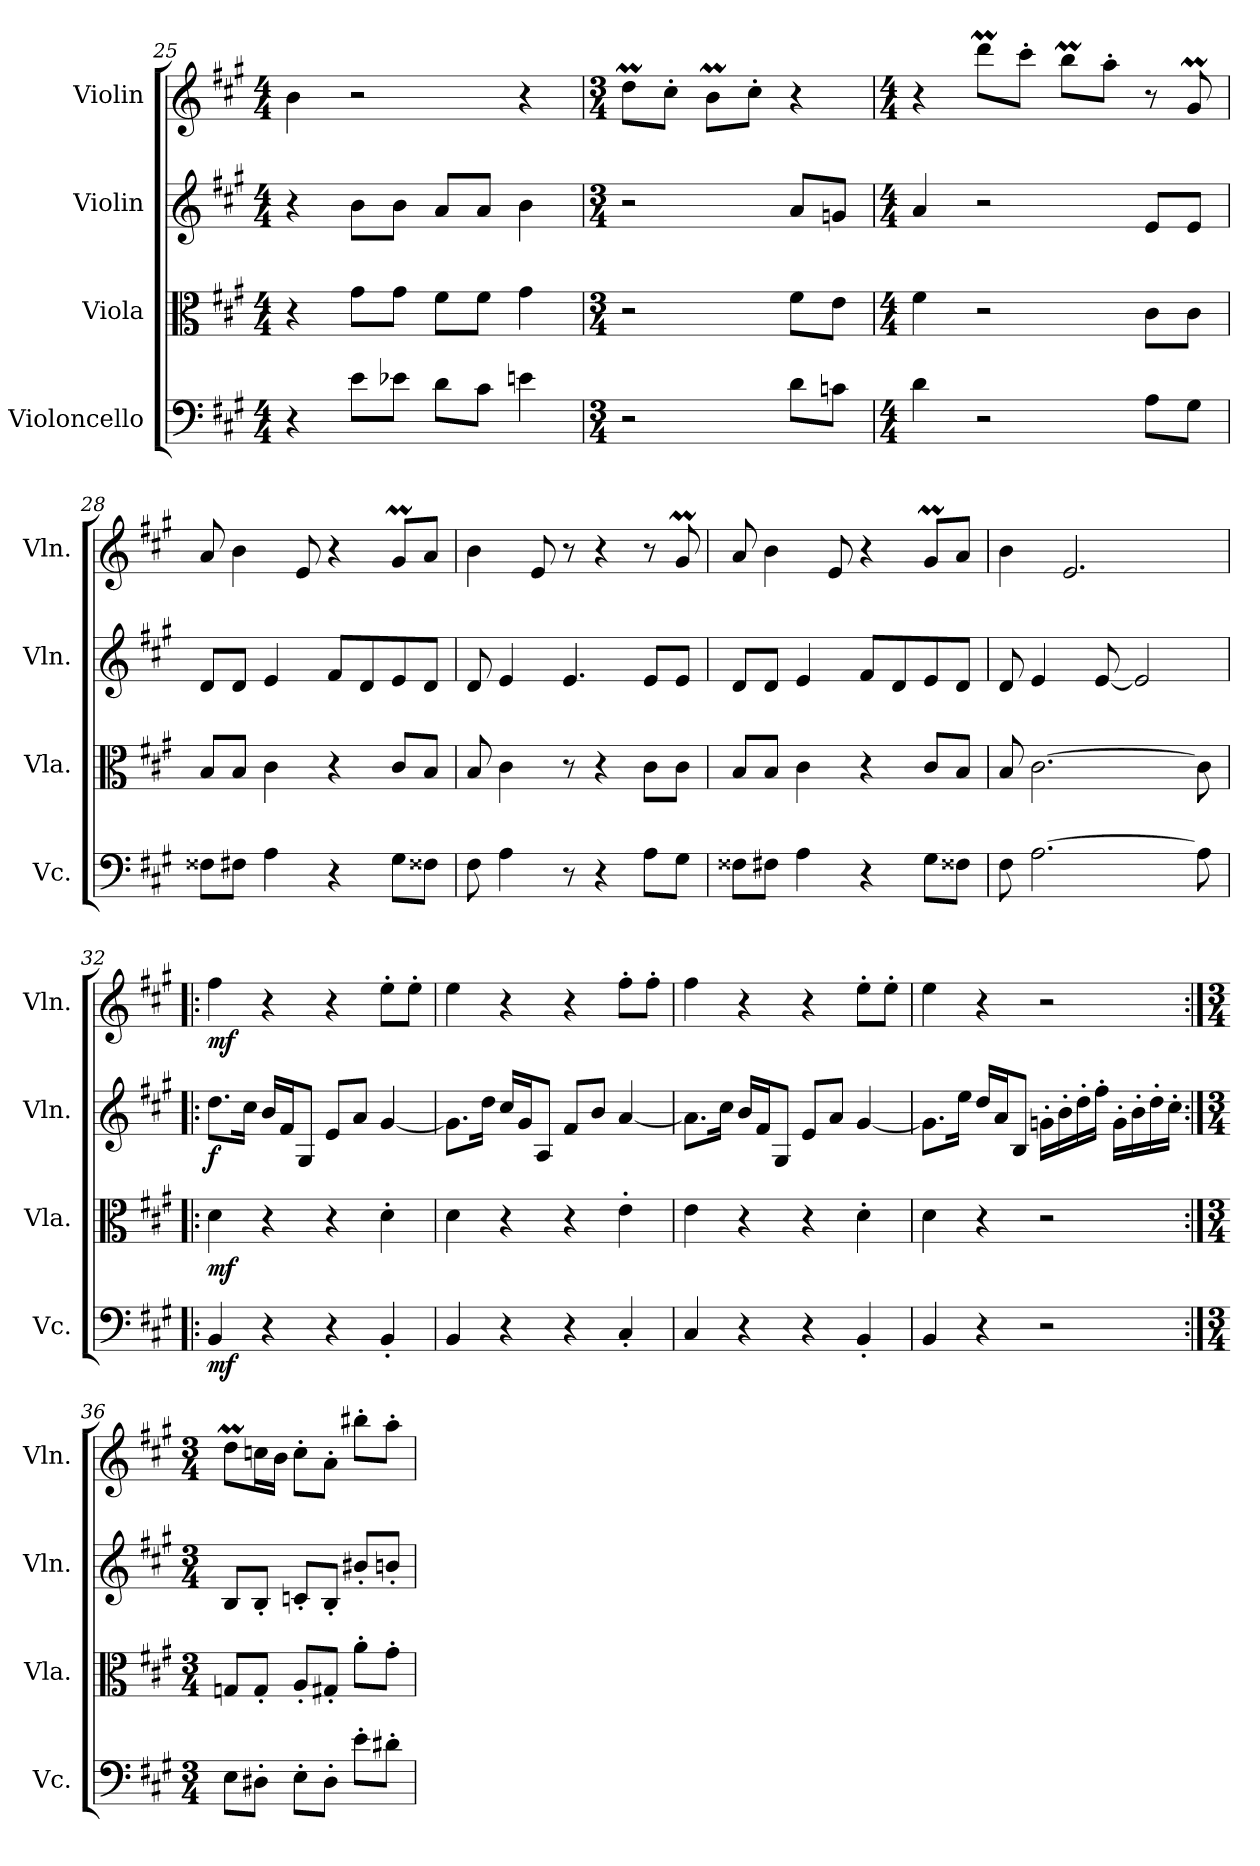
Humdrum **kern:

**kern	**dynam	**kern	**dynam	**kern	**dynam	**kern	**dynam
*part4	*part4	*part3	*part3	*part2	*part2	*part1	*part1
*staff4	*staff4	*staff3	*staff3	*staff2	*staff2	*staff1	*staff1
*I"Violoncello	*	*I"Viola	*	*I"Violin	*	*I"Violin	*
*I'Vc.	*	*I'Vla.	*	*I'Vln.	*	*I'Vln.	*
*clefF4	*	*clefC3	*	*clefG2	*	*clefG2	*
*k[f#c#g#]	*	*k[f#c#g#]	*	*k[f#c#g#]	*	*k[f#c#g#]	*
*M4/4	*	*M4/4	*	*M4/4	*	*M4/4	*
=25	=25	=25	=25	=25	=25	=25	=25
4r	.	4r	.	4r	.	4b\	.
8e\L	.	8g#\L	.	8b\L	.	2r	.
8e-X\J	.	8g#\J	.	8b\J	.	.	.
8d\L	.	8f#\L	.	8a/L	.	.	.
8c#\J	.	8f#\J	.	8a/J	.	.	.
4en\	.	4g#\	.	4b\	.	4r	.
=26	=26	=26	=26	=26	=26	=26	=26
*M3/4	*	*M3/4	*	*M3/4	*	*M3/4	*
2r	.	2r	.	2r	.	8ddM\L	.
.	.	.	.	.	.	8cc#'\J	.
.	.	.	.	.	.	8bM\L	.
.	.	.	.	.	.	8cc#'\J	.
8d\L	.	8f#\L	.	8a/L	.	4r	.
8cn\J	.	8e\J	.	8gn/J	.	.	.
!!LO:LB:g=z
=27	=27	=27	=27	=27	=27	=27	=27
*M4/4	*	*M4/4	*	*M4/4	*	*M4/4	*
4d\	.	4f#\	.	4a/	.	4r	.
2r	.	2r	.	2r	.	8dddM\L	.
.	.	.	.	.	.	8ccc#'\J	.
.	.	.	.	.	.	8bbM\L	.
.	.	.	.	.	.	8aa'\J	.
8A\L	.	8c#\L	.	8e/L	.	8r	.
8G#\J	.	8c#\J	.	8e/J	.	8g#m/	.
=28	=28	=28	=28	=28	=28	=28	=28
8F##X\L	.	8B/L	.	8d/L	.	8a/	.
8F#X\J	.	8B/J	.	8d/J	.	4b\	.
4A\	.	4c#\	.	4e/	.	.	.
.	.	.	.	.	.	8e/	.
4r	.	4r	.	8f#/L	.	4r	.
.	.	.	.	8d/	.	.	.
8G#\L	.	8c#/L	.	8e/	.	8g#m/L	.
8F##X\J	.	8B/J	.	8d/J	.	8a/J	.
=29	=29	=29	=29	=29	=29	=29	=29
8F#\	.	8B/	.	8d/	.	4b\	.
4A\	.	4c#\	.	4e/	.	.	.
.	.	.	.	.	.	8e/	.
8r	.	8r	.	4.e/	.	8r	.
4r	.	4r	.	.	.	4r	.
8A\L	.	8c#\L	.	8e/L	.	8r	.
8G#\J	.	8c#\J	.	8e/J	.	8g#m/	.
=30	=30	=30	=30	=30	=30	=30	=30
8F##X\L	.	8B/L	.	8d/L	.	8a/	.
8F#X\J	.	8B/J	.	8d/J	.	4b\	.
4A\	.	4c#\	.	4e/	.	.	.
.	.	.	.	.	.	8e/	.
4r	.	4r	.	8f#/L	.	4r	.
.	.	.	.	8d/	.	.	.
8G#\L	.	8c#/L	.	8e/	.	8g#m/L	.
8F##X\J	.	8B/J	.	8d/J	.	8a/J	.
!!LO:PB:g=z
=31	=31	=31	=31	=31	=31	=31	=31
8F#\	.	8B/	.	8d/	.	4b\	.
[2.A\	.	[2.c#\	.	4e/	.	.	.
.	.	.	.	.	.	2.e/	.
.	.	.	.	[8e/	.	.	.
.	.	.	.	2e/]	.	.	.
8A\]	.	8c#\]	.	.	.	.	.
=32!|:	=32!|:	=32!|:	=32!|:	=32!|:	=32!|:	=32!|:	=32!|:
!	!LO:DY:b	!	!LO:DY:b	!	!LO:DY:b	!	!LO:DY:b
4BB/	mf	4d\	mf	8.dd\L	f	4ff#\	mf
.	.	.	.	16cc#\Jk	.	.	.
4r	.	4r	.	16b/LL	.	4r	.
.	.	.	.	16f#/J	.	.	.
.	.	.	.	8G#/J	.	.	.
4r	.	4r	.	8e/L	.	4r	.
.	.	.	.	8a/J	.	.	.
4BB'/	.	4d'\	.	[4g#/	.	8ee'\L	.
.	.	.	.	.	.	8ee'\J	.
=33	=33	=33	=33	=33	=33	=33	=33
4BB/	.	4d\	.	8.g#\L]	.	4ee\	.
.	.	.	.	16dd\Jk	.	.	.
4r	.	4r	.	16cc#/LL	.	4r	.
.	.	.	.	16g#/J	.	.	.
.	.	.	.	8A/J	.	.	.
4r	.	4r	.	8f#/L	.	4r	.
.	.	.	.	8b/J	.	.	.
4C#'/	.	4e'\	.	[4a/	.	8ff#'\L	.
.	.	.	.	.	.	8ff#'\J	.
=34	=34	=34	=34	=34	=34	=34	=34
4C#/	.	4e\	.	8.a\L]	.	4ff#\	.
.	.	.	.	16cc#\Jk	.	.	.
4r	.	4r	.	16b/LL	.	4r	.
.	.	.	.	16f#/J	.	.	.
.	.	.	.	8G#/J	.	.	.
4r	.	4r	.	8e/L	.	4r	.
.	.	.	.	8a/J	.	.	.
4BB'/	.	4d'\	.	[4g#/	.	8ee'\L	.
.	.	.	.	.	.	8ee'\J	.
!!LO:LB:g=z
=35	=35	=35	=35	=35	=35	=35	=35
4BB/	.	4d\	.	8.g#\L]	.	4ee\	.
.	.	.	.	16ee\Jk	.	.	.
4r	.	4r	.	16dd/LL	.	4r	.
.	.	.	.	16a/J	.	.	.
.	.	.	.	8B/J	.	.	.
2r	.	2r	.	16gn'\LL	.	2r	.
.	.	.	.	16b'\	.	.	.
.	.	.	.	16dd'\	.	.	.
.	.	.	.	16ff#'\JJ	.	.	.
.	.	.	.	16g'\LL	.	.	.
.	.	.	.	16b'\	.	.	.
.	.	.	.	16dd'\	.	.	.
.	.	.	.	16cc#'\JJ	.	.	.
=36:|!	=36:|!	=36:|!	=36:|!	=36:|!	=36:|!	=36:|!	=36:|!
*M3/4	*	*M3/4	*	*M3/4	*	*M3/4	*
8E\L	.	8Gn/L	.	8B/L	.	8ddM\L	.
8D#X'\J	.	8G'/J	.	8B'/J	.	16ccn\L	.
.	.	.	.	.	.	16b\JJ	.
8E'\L	.	8A'/L	.	8cn'/L	.	8cc'\L	.
8D#'\J	.	8G#X'/J	.	8B'/J	.	8a'\J	.
8e'\L	.	8a'\L	.	8b#X'/L	.	8bb#X'\L	.
8d#X'\J	.	8g#'\J	.	8bn'/J	.	8aa'\J	.
=	=	=	=	=	=	=	=
*-	*-	*-	*-	*-	*-	*-	*-
